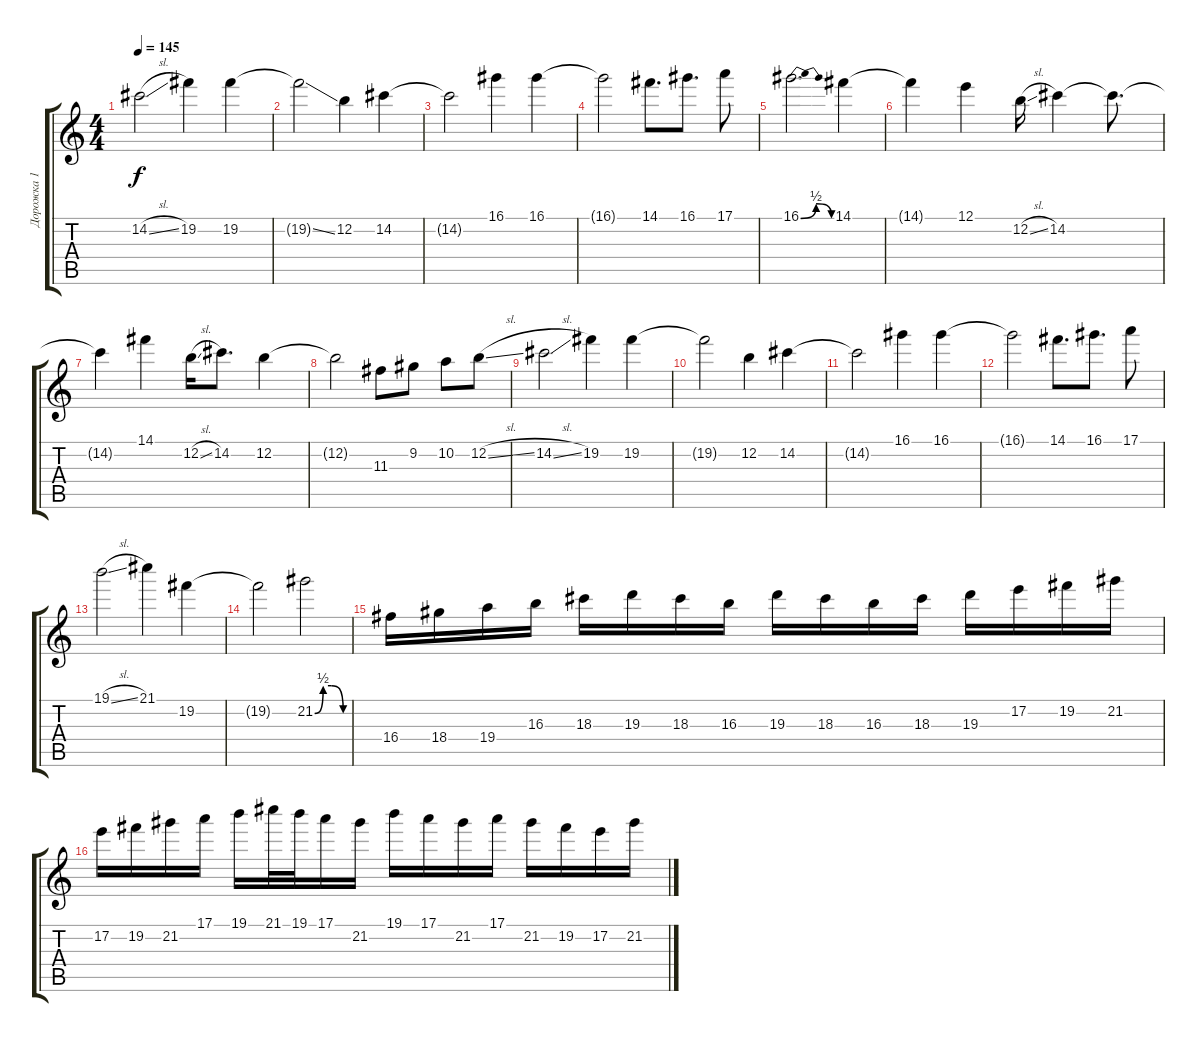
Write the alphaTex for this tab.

\track ("Дорожка 1" "Дорожка 1") {instrument distortionguitar}
\staff {score tabs}
\tuning (E4 B3 G3 D3 A2 E2) {hide}
\ts (4 4)
\tempo 145
\clef g2
\ks c
14.2{sl}.2{dy f} 19.2.4 19.2.4 |
19.2{ss t}.2 12.2.4 14.2.4 |
14.2{t}.2 16.1.4 16.1.4 |
16.1{t}.2 14.1.8{d} 16.1.8{d} 17.1.8 |
16.1{be (bendrelease 0 0 15 2 41 2 60 0)}.2{d} 14.1.4 |
14.1{t}.4 12.1.4 12.2{sl}.16 14.2.4 14.2{t}.8{d} |
14.2{t}.4 14.1.4 12.2{sl}.16 14.2.8{d} 12.2.4 |
12.2{t}.2 11.3.8 9.2.8 10.2.8 12.2{sl}.8 |
14.2{sl}.2 19.2.4 19.2.4 |
19.2{t}.2 12.2.4 14.2.4 |
14.2{t}.2 16.1.4 16.1.4 |
16.1{t}.2 14.1.8{d} 16.1.8{d} 17.1.8 |
19.1{sl}.2 21.1.4 19.2.4 |
19.2{t}.2 21.2{be (custom 0 0 15 2 30 2 51 0 60 0)}.2 |
16.4.16 18.4.16 19.4.16 16.3.16 18.3.16 19.3.16 18.3.16 16.3.16 19.3.16 18.3.16 16.3.16 18.3.16 19.3.16 17.2.16 19.2.16 21.2.16 |
17.2.16 19.2.16 21.2.16 17.1.16 19.1.16 21.1.32 19.1.32 17.1.16 21.2.16 19.1.16 17.1.16 21.2.16 17.1.16 21.2.16 19.2.16 17.2.16 21.2.16
